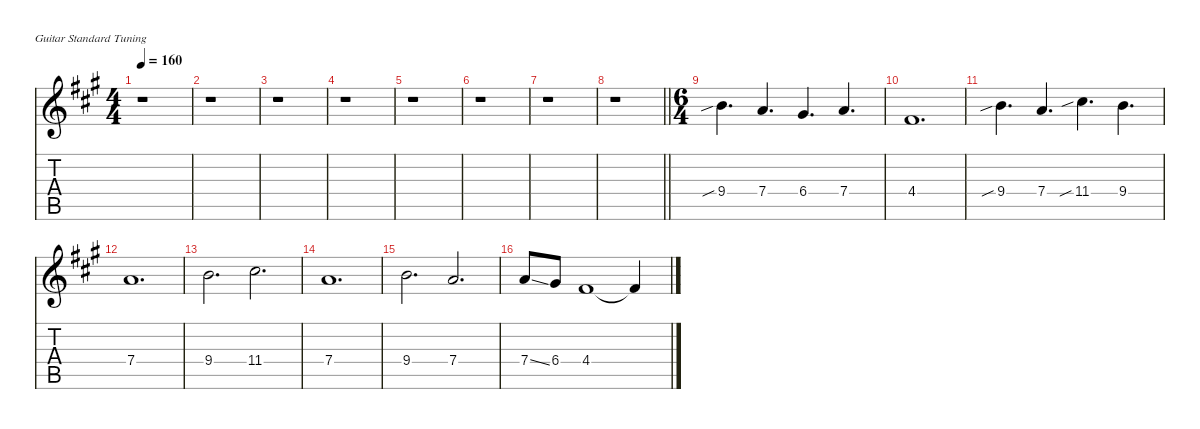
\defaultSystemsLayout 4
\hideDynamics
\bracketExtendMode nobrackets
\singleTrackTrackNamePolicy hidden
\multiTrackTrackNamePolicy hidden
\firstSystemTrackNameMode fullname
\firstSystemTrackNameOrientation horizontal
\otherSystemsTrackNameOrientation horizontal
\track ("Lead guitar" "jz.guit.") {defaultSystemsLayout 4 instrument electricguitarjazz}
\staff {score tabs}
\tuning (E4 B3 G3 D3 A2 E2)
\ts (4 4)
\tempo 160
\clef g2
\ks f#minor
r.1{dy f beam Down} |
r.1{beam Down} |
r.1{beam Down} |
r.1{beam Down} |
r.1{beam Down} |
r.1{beam Down} |
r.1{beam Down} |
\barLineRight lightlight
r.1{beam Down} |
\ts (6 4)
\beaming (8 3 3 3 3)
9.4{sib acc forcenatural}.4{d dy ff instrument electricguitarjazz beam Down} 7.4{acc forcenatural}.4{d beam Up} 6.4{acc #}.4{d beam Up} 7.4{acc forcenatural}.4{d beam Up} |
4.4{acc #}.1{d beam Up} |
9.4{sib acc forcenatural}.4{d beam Down} 7.4{acc forcenatural}.4{d beam Up} 11.4{sib acc #}.4{d beam Down} 9.4{acc forcenatural}.4{d beam Down} |
7.4{acc forcenatural}.1{d beam Up} |
9.4{acc forcenatural}.2{d beam Down} 11.4{acc #}.2{d beam Down} |
7.4{acc forcenatural}.1{d beam Up} |
9.4{acc forcenatural}.2{d beam Down} 7.4{acc forcenatural}.2{d beam Up} |
7.4{ss acc forcenatural}.8{beam Up} 6.4{acc #}.8{beam Up} 4.4{acc #}.1{beam Up} 4.4{t acc #}.4{dy f beam Up}
